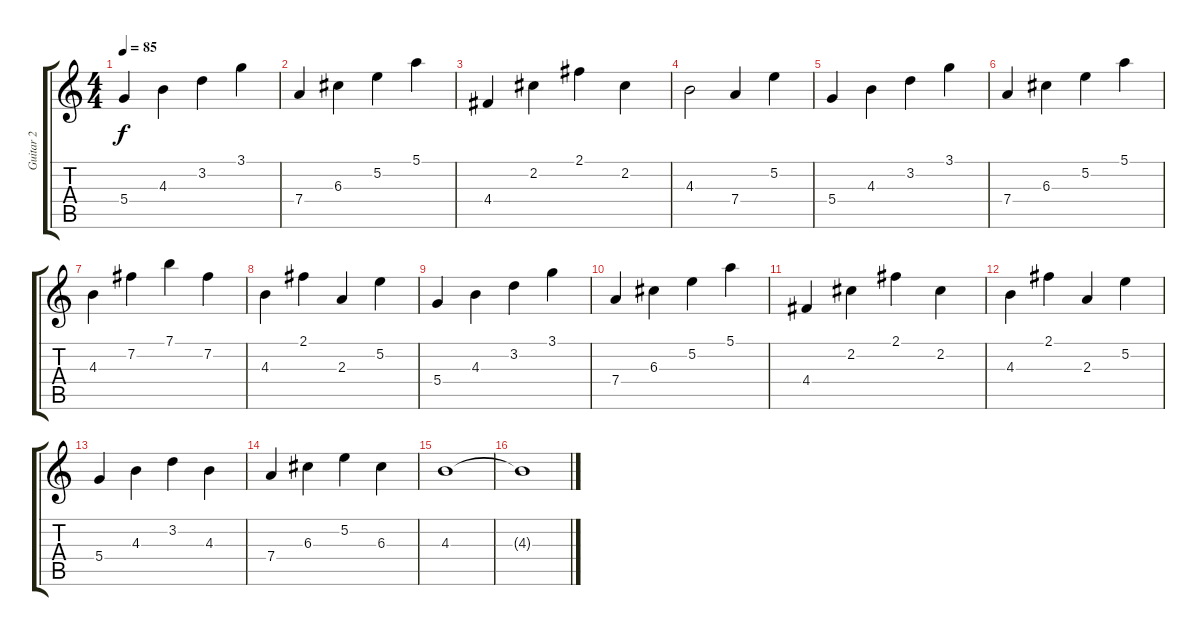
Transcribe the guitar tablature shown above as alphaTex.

\track ("Guitar 2" "Guitar 2") {instrument acousticguitarnylon}
\staff {score tabs}
\tuning (E4 B3 G3 D3 A2 E2) {hide}
\ts (4 4)
\tempo 85
\clef g2
\ks c
5.4.4{dy f} 4.3.4 3.2.4 3.1.4 |
7.4.4 6.3.4 5.2.4 5.1.4 |
4.4.4 2.2.4 2.1.4 2.2.4 |
4.3.2 7.4.4 5.2.4 |
5.4.4 4.3.4 3.2.4 3.1.4 |
7.4.4 6.3.4 5.2.4 5.1.4 |
4.3.4 7.2.4 7.1.4 7.2.4 |
4.3.4 2.1.4 2.3.4 5.2.4 |
5.4.4 4.3.4 3.2.4 3.1.4 |
7.4.4 6.3.4 5.2.4 5.1.4 |
4.4.4 2.2.4 2.1.4 2.2.4 |
4.3.4 2.1.4 2.3.4 5.2.4 |
5.4.4 4.3.4 3.2.4 4.3.4 |
7.4.4 6.3.4 5.2.4 6.3.4 |
4.3.1 |
4.3{t}.1
